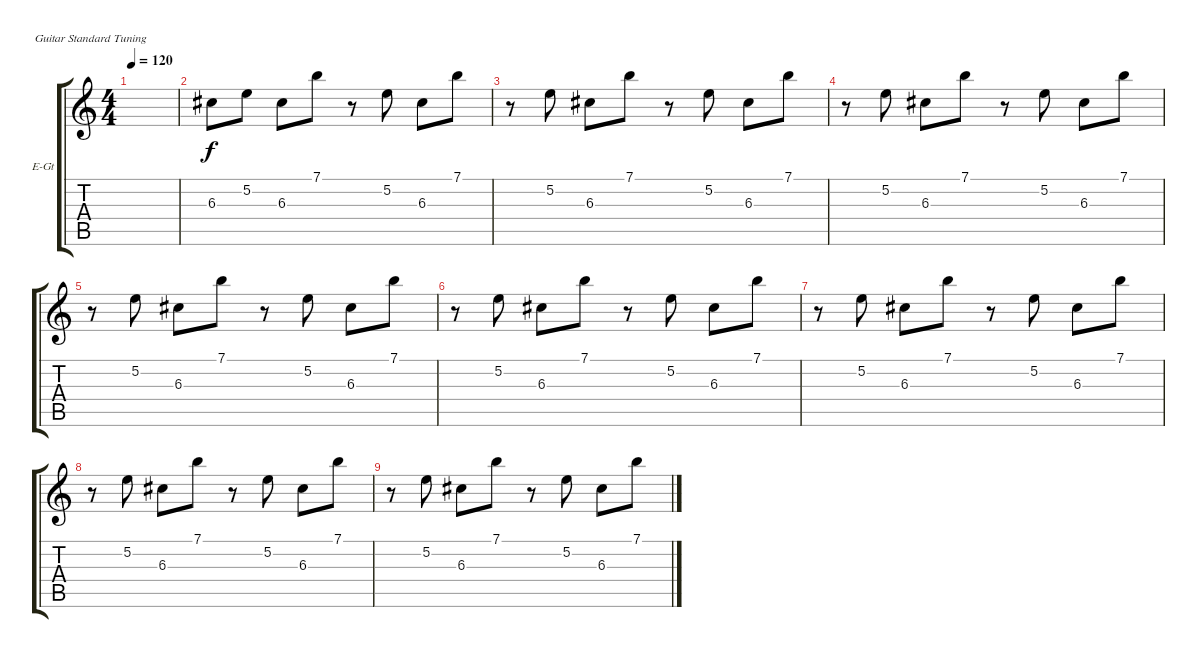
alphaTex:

\bracketExtendMode groupsimilarinstruments
\firstSystemTrackNameOrientation horizontal
\otherSystemsTrackNameOrientation horizontal
\track ("Electric Guitar" "E-Gt") {solo instrument electricguitarclean}
\staff {score tabs}
\tuning (E4 B3 G3 D3 A2 E2)
\ts (4 4)
\tempo 120
\clef g2
\scale
0.487395
\ks c
|
\scale
0.256303 6.3.8 5.2.8 6.3.8 7.1.8 r.8 5.2.8 6.3.8 7.1.8 |
\scale
0.256303 r.8 5.2.8 6.3.8 7.1.8 r.8 5.2.8 6.3.8 7.1.8 |
r.8 5.2.8 6.3.8 7.1.8 r.8 5.2.8 6.3.8 7.1.8 |
r.8 5.2.8 6.3.8 7.1.8 r.8 5.2.8 6.3.8 7.1.8 |
r.8 5.2.8 6.3.8 7.1.8 r.8 5.2.8 6.3.8 7.1.8 |
r.8 5.2.8 6.3.8 7.1.8 r.8 5.2.8 6.3.8 7.1.8 |
r.8 5.2.8 6.3.8 7.1.8 r.8 5.2.8 6.3.8 7.1.8 |
r.8 5.2.8 6.3.8 7.1.8 r.8 5.2.8 6.3.8 7.1.8
